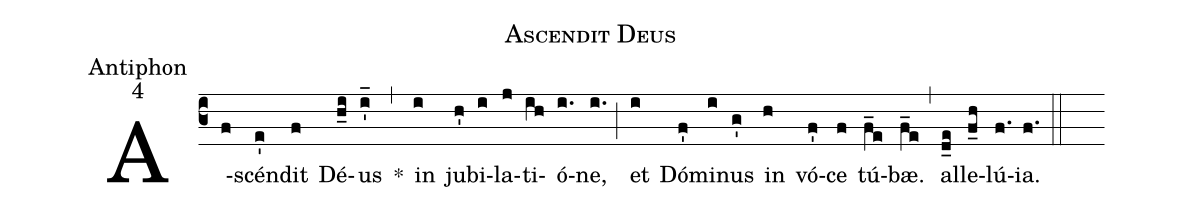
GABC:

name:Ascendit Deus;
office-part:Antiphon;
mode: 4;
%%
(c3) A(f)scén(e')dit(f) Dé(h_i)us(i'_) *(,) in(i) ju(h')bi(i)la(j)ti(ih)ó(i.)ne,(i.) (;) et(i) Dó(f')mi(i)nus(g') in(h) vó(f')ce(f) tú(f_e)bæ.(f_e) (,) al(d_e)le(f_h)lú(f.)ia.(f.) (::)
